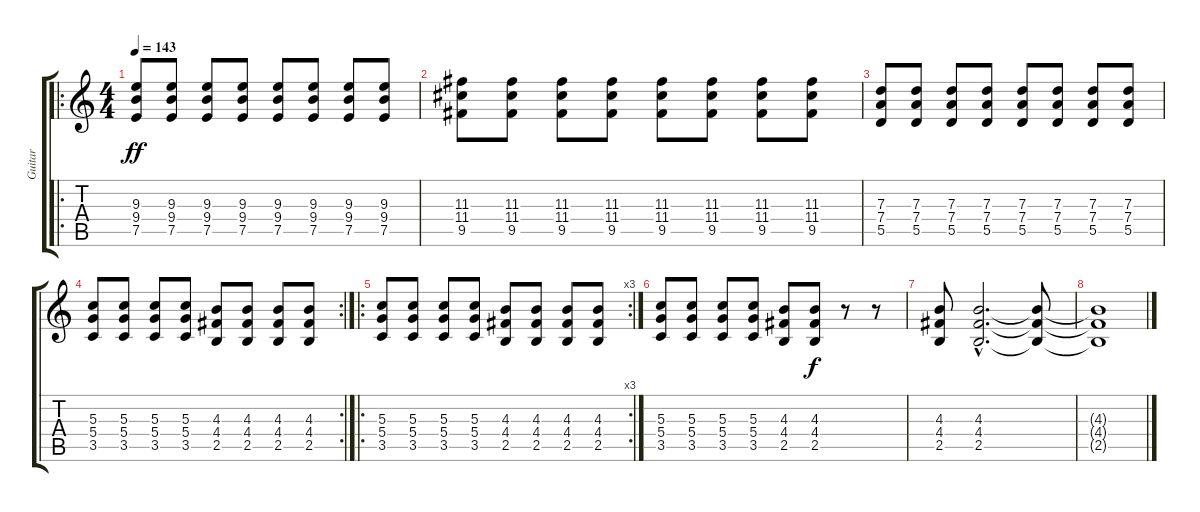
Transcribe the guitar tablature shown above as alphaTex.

\track ("Guitar" "Guitar") {instrument distortionguitar}
\staff {score tabs}
\tuning (E4 B3 G3 D3 A2 E2) {hide}
\ro
\ts (4 4)
\tempo 143
\clef g2
\ks c
(9.3 9.4 7.5).8{dy ff} (9.3 9.4 7.5).8 (9.3 9.4 7.5).8 (9.3 9.4 7.5).8 (9.3 9.4 7.5).8 (9.3 9.4 7.5).8 (9.3 9.4 7.5).8 (9.3 9.4 7.5).8 |
(11.3 11.4 9.5).8 (11.3 11.4 9.5).8 (11.3 11.4 9.5).8 (11.3 11.4 9.5).8 (11.3 11.4 9.5).8 (11.3 11.4 9.5).8 (11.3 11.4 9.5).8 (11.3 11.4 9.5).8 |
(7.3 7.4 5.5).8 (7.3 7.4 5.5).8 (7.3 7.4 5.5).8 (7.3 7.4 5.5).8 (7.3 7.4 5.5).8 (7.3 7.4 5.5).8 (7.3 7.4 5.5).8 (7.3 7.4 5.5).8 |
\rc 2
(5.3 5.4 3.5).8 (5.3 5.4 3.5).8 (5.3 5.4 3.5).8 (5.3 5.4 3.5).8 (4.3 4.4 2.5).8 (4.3 4.4 2.5).8 (4.3 4.4 2.5).8 (4.3 4.4 2.5).8 |
\ro
\rc 3
(5.3 5.4 3.5).8 (5.3 5.4 3.5).8 (5.3 5.4 3.5).8 (5.3 5.4 3.5).8 (4.3 4.4 2.5).8 (4.3 4.4 2.5).8 (4.3 4.4 2.5).8 (4.3 4.4 2.5).8 |
(5.3 5.4 3.5).8 (5.3 5.4 3.5).8 (5.3 5.4 3.5).8 (5.3 5.4 3.5).8 (4.3 4.4 2.5).8 (4.3 4.4 2.5).8{dy f} r.8 r.8 |
(4.3 4.4 2.5).8 (4.3{hac} 4.4{hac} 2.5{hac}).2{d} (4.3{t} 4.4{t} 2.5{t}).8 |
(4.3{t} 4.4{t} 2.5{t}).1
